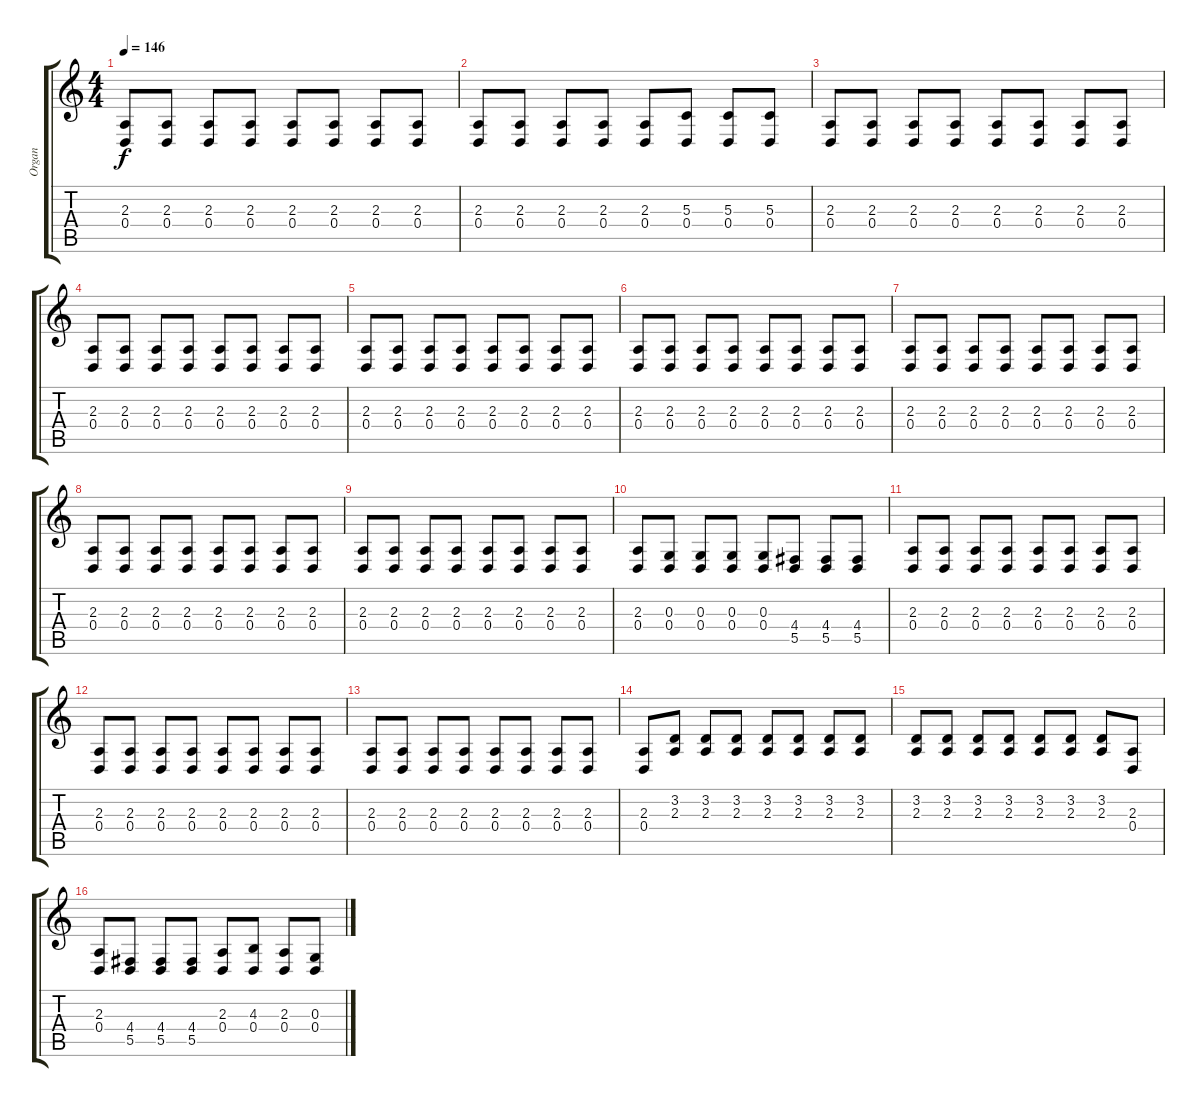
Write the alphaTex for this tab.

\track ("Organ" "Organ") {instrument churchorgan}
\staff {score tabs}
\tuning (E4 B3 G3 D3 A2 E2) {hide}
\ts (4 4)
\tempo 146
\clef g2
\ks c
(2.3 0.4).8{dy f} (2.3 0.4).8 (2.3 0.4).8 (2.3 0.4).8 (2.3 0.4).8 (2.3 0.4).8 (2.3 0.4).8 (2.3 0.4).8 |
(2.3 0.4).8 (2.3 0.4).8 (2.3 0.4).8 (2.3 0.4).8 (2.3 0.4).8 (5.3 0.4).8 (5.3 0.4).8 (5.3 0.4).8 |
(2.3 0.4).8 (2.3 0.4).8 (2.3 0.4).8 (2.3 0.4).8 (2.3 0.4).8 (2.3 0.4).8 (2.3 0.4).8 (2.3 0.4).8 |
(2.3 0.4).8 (2.3 0.4).8 (2.3 0.4).8 (2.3 0.4).8 (2.3 0.4).8 (2.3 0.4).8 (2.3 0.4).8 (2.3 0.4).8 |
(2.3 0.4).8 (2.3 0.4).8 (2.3 0.4).8 (2.3 0.4).8 (2.3 0.4).8 (2.3 0.4).8 (2.3 0.4).8 (2.3 0.4).8 |
(2.3 0.4).8 (2.3 0.4).8 (2.3 0.4).8 (2.3 0.4).8 (2.3 0.4).8 (2.3 0.4).8 (2.3 0.4).8 (2.3 0.4).8 |
(2.3 0.4).8 (2.3 0.4).8 (2.3 0.4).8 (2.3 0.4).8 (2.3 0.4).8 (2.3 0.4).8 (2.3 0.4).8 (2.3 0.4).8 |
(2.3 0.4).8 (2.3 0.4).8 (2.3 0.4).8 (2.3 0.4).8 (2.3 0.4).8 (2.3 0.4).8 (2.3 0.4).8 (2.3 0.4).8 |
(2.3 0.4).8 (2.3 0.4).8 (2.3 0.4).8 (2.3 0.4).8 (2.3 0.4).8 (2.3 0.4).8 (2.3 0.4).8 (2.3 0.4).8 |
(2.3 0.4).8 (0.3 0.4).8 (0.3 0.4).8 (0.3 0.4).8 (0.3 0.4).8 (4.4 5.5).8 (4.4 5.5).8 (4.4 5.5).8 |
(2.3 0.4).8 (2.3 0.4).8 (2.3 0.4).8 (2.3 0.4).8 (2.3 0.4).8 (2.3 0.4).8 (2.3 0.4).8 (2.3 0.4).8 |
(2.3 0.4).8 (2.3 0.4).8 (2.3 0.4).8 (2.3 0.4).8 (2.3 0.4).8 (2.3 0.4).8 (2.3 0.4).8 (2.3 0.4).8 |
(2.3 0.4).8 (2.3 0.4).8 (2.3 0.4).8 (2.3 0.4).8 (2.3 0.4).8 (2.3 0.4).8 (2.3 0.4).8 (2.3 0.4).8 |
(2.3 0.4).8 (3.2 2.3).8 (3.2 2.3).8 (3.2 2.3).8 (3.2 2.3).8 (3.2 2.3).8 (3.2 2.3).8 (3.2 2.3).8 |
(3.2 2.3).8 (3.2 2.3).8 (3.2 2.3).8 (3.2 2.3).8 (3.2 2.3).8 (3.2 2.3).8 (3.2 2.3).8 (2.3 0.4).8 |
(2.3 0.4).8 (4.4 5.5).8 (4.4 5.5).8 (4.4 5.5).8 (2.3 0.4).8 (4.3 0.4).8 (2.3 0.4).8 (0.3 0.4).8
